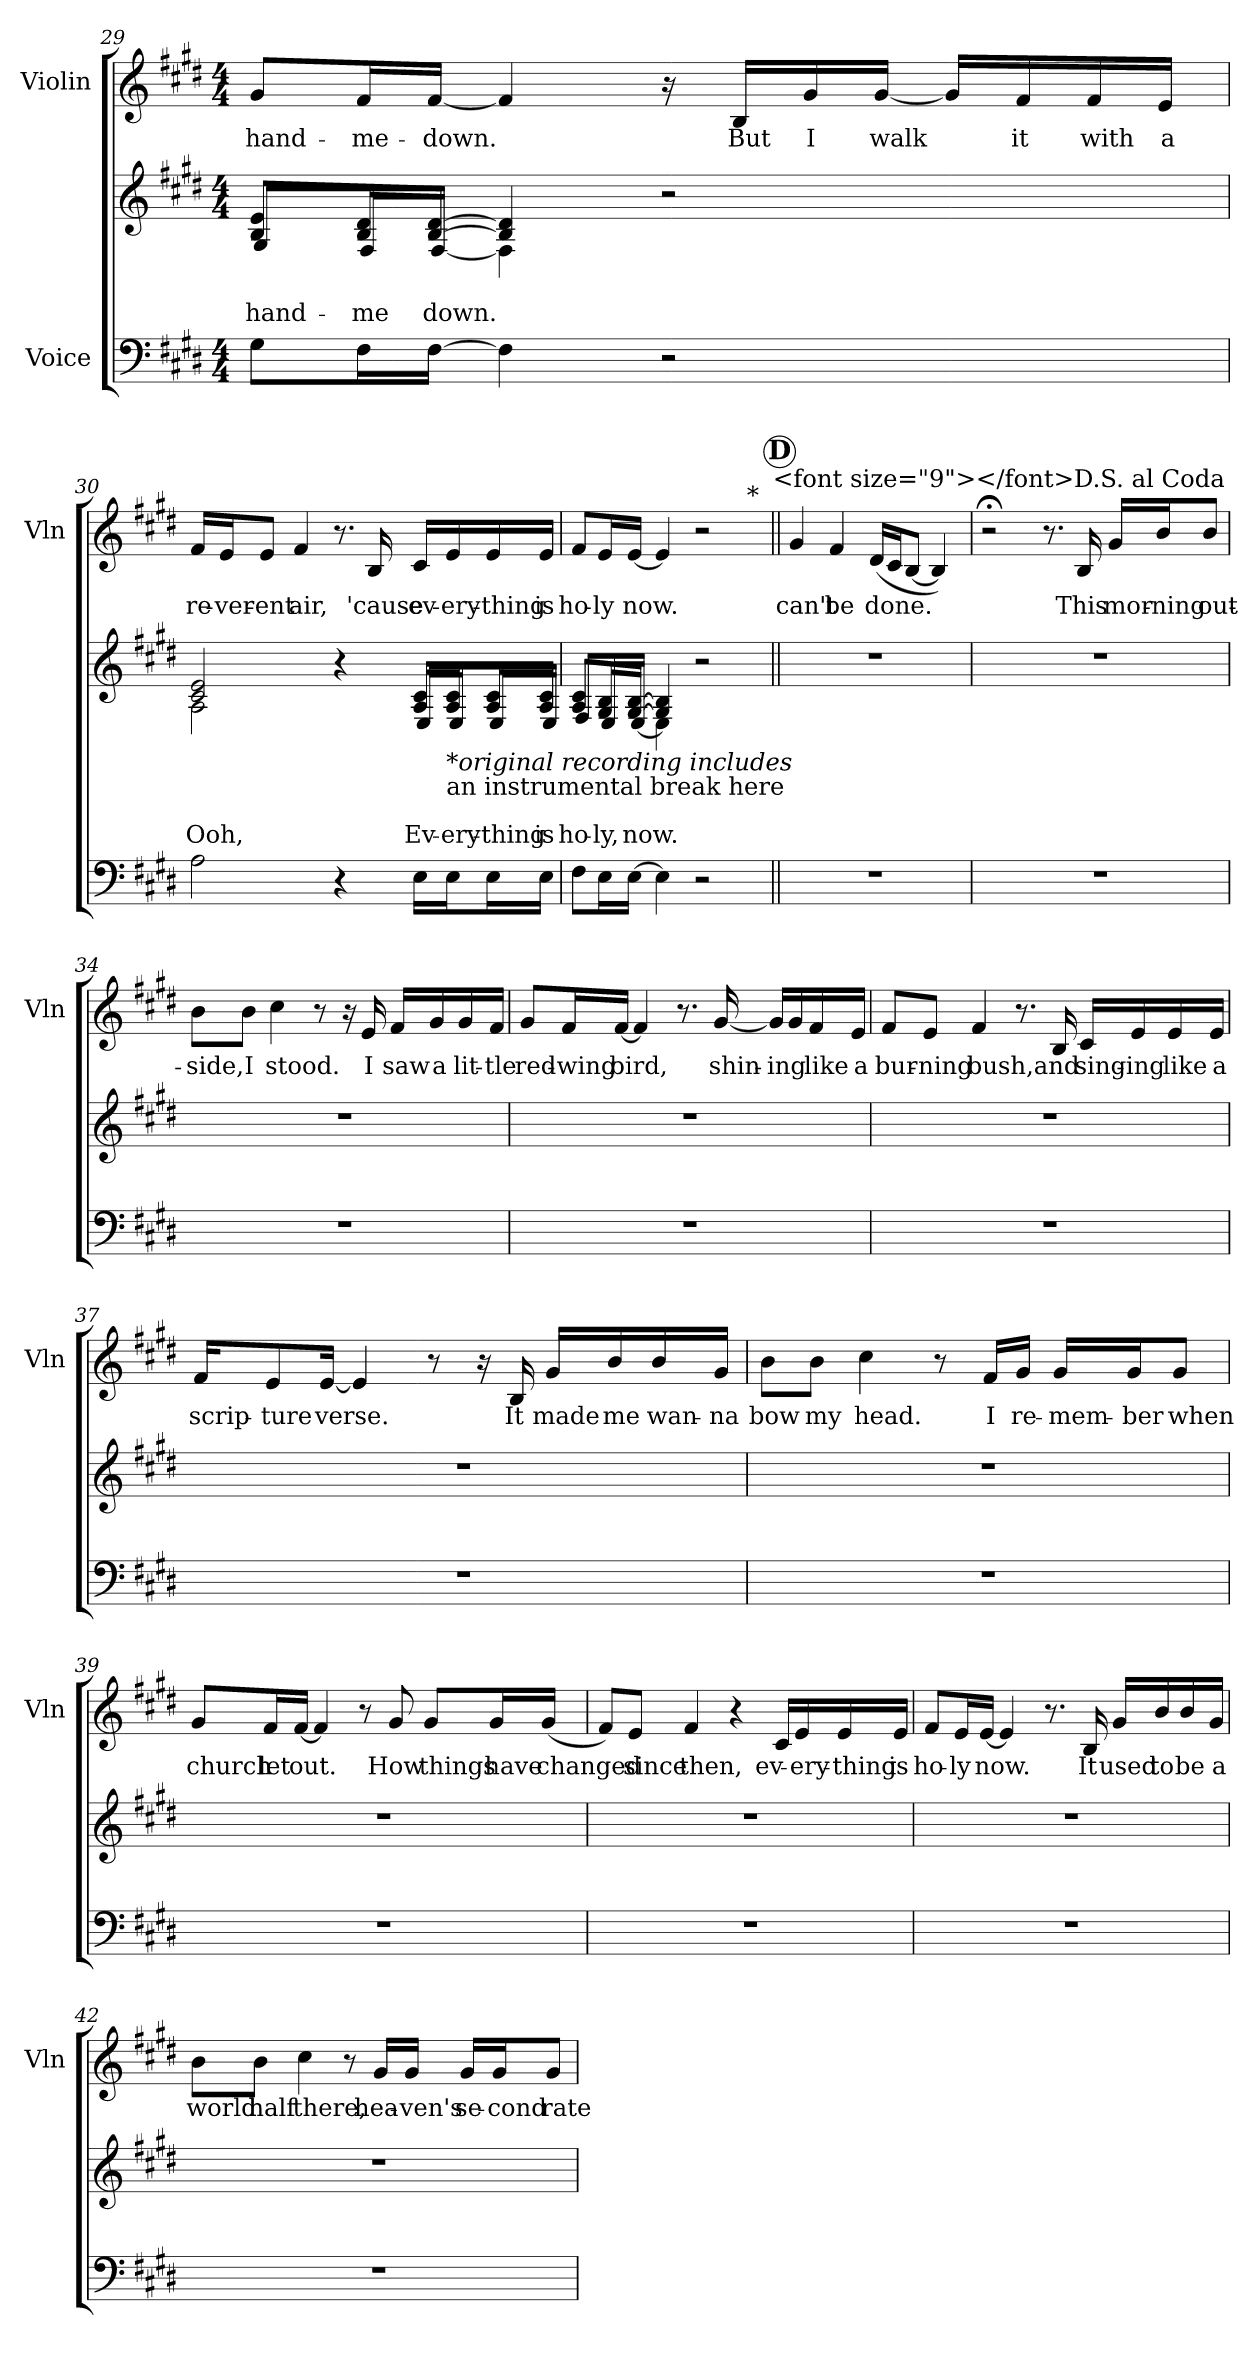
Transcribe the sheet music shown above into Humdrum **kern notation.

**kern	**kern	**text	**text	**kern	**text
*part2	*part2	*part2	*part2	*part1	*part1
*staff3	*staff2	*staff2	*staff2	*staff1	*staff1
*I"Voice	*	*	*	*I"Violin	*
*	*	*	*	*I'Vln	*
!!LO:LB:g=z
*clefF4	*clefG2	*	*	*clefG2	*
*k[f#c#g#d#]	*k[f#c#g#d#]	*	*	*k[f#c#g#d#]	*
*E:	*E:	*	*	*E:	*
*M4/4	*M4/4	*	*	*M4/4	*
=29	=29	=29	=29	=29	=29
*	*^	*	*	*	*
!	!	!	!	!	!	!LO:LY:b
8G#\L	8B/ 8e/L	8G#/L	.	hand-	8g#/L	hand-
!	!	!	!	!	!	!LO:LY:b
16F#\L	16B/ 16d#/L	16F#/L	.	-me	16f#/L	-me-
!	!	!	!	!	!	!LO:LY:b
[>16F#\JJ	[>16B/ [>16d#/JJ	[>16F#/JJ	.	down.	[<16f#/JJ	-down.
4F#]	4B] 4d#]	4F#]	.	.	4f#/]	.
2r	2r	2ryy	.	.	16r	.
!	!	!	!	!	!	!LO:LY:b
.	.	.	.	.	16B/LL	But
!	!	!	!	!	!	!LO:LY:b
.	.	.	.	.	16g#/	I
!	!	!	!	!	!	!LO:LY:b
.	.	.	.	.	[<16g#/JJ	walk
.	.	.	.	.	16g#/LL]	.
!	!	!	!	!	!	!LO:LY:b
.	.	.	.	.	16f#/	it
!	!	!	!	!	!	!LO:LY:b
.	.	.	.	.	16f#/	with
!	!	!	!	!	!	!LO:LY:b
.	.	.	.	.	16e/JJ	a
=30	=30	=30	=30	=30	=30	=30
!	!	!	!	!	!	!LO:LY:b
2A	2c# 2e	2A	.	Ooh,	16f#/LL	re-
!	!	!	!	!	!	!LO:LY:b
.	.	.	.	.	16e/J	-ver-
!	!	!	!	!	!	!LO:LY:b
.	.	.	.	.	8e/J	-ent
!	!	!	!	!	!	!LO:LY:b
.	.	.	.	.	4f#/	air,
4r	4r	4ryy	.	.	8.r	.
!	!	!	!	!	!	!LO:LY:b
.	.	.	.	.	16B/	'cause
!	!	!	!	!	!	!LO:LY:b
16E\LL	16A/ 16c#/LL	16E/LL	.	Ev-	16c#/LL	ev-
!	!LO:TX:b:i:t=*original recording includes	!	!	!	!	!
!	!LO:TX:b:t=an instrumental break here	!	!	!	!	!
!	!	!	!	!	!	!LO:LY:b
16E\J	16A/ 16c#/J	16E/J	.	-ery-	16e/	-ery-
!	!	!	!	!	!	!LO:LY:b
16E\L	16A/ 16c#/L	16E/L	.	-thing	16e/	-thing
!	!	!	!	!	!	!LO:LY:b
16E\JJ	16A/ 16c#/JJ	16E/JJ	.	is	16e/JJ	is
!!LO:PB:g=z
=31	=31	=31	=31	=31	=31	=31
!	!	!	!	!	!	!LO:LY:b
*	*	*	*	*	*^	*
8F#\L	8A/ 8c#/L	8F#/L	.	ho-	8f#/L	2..ryy	ho-
!	!	!	!	!	!	!	!LO:LY:b
16E\L	16G#/ 16B/L	16E/L	.	-ly,	16e/L	.	-ly
!	!	!	!	!	!	!	!LO:LY:b
[>16E\JJ	[>16G#/ [>16B/JJ	[>16E/JJ	.	now.	[<16e/JJ	.	now.
4E]	4G#] 4B]	4E]	.	.	4e/]	.	.
2r	2r	2ryy	.	.	2r	.	.
!	!	!	!	!	!	!LO:TX:a:t=*	!
.	.	.	.	.	.	8ryy	.
!	!	!	!	!	!LO:TX:a:t=<font size="9"></font>D.S. al Coda	!	!
!!LO:REH:place=s1:a:enc=circle:t=D
=32||	=32||	=32||	=32||	=32||	=32||	=32||	=32||
!	!	!	!	!	!	!	!LO:LY:b
*	*v	*v	*	*	*	*	*
*	*	*	*	*v	*v	*
1r	1r	.	.	4g#/	can't
!	!	!	!	!	!LO:LY:b
.	.	.	.	4f#/	be
!	!	!	!	!	!LO:LY:b
.	.	.	.	(<16d#/LL	done.
.	.	.	.	16c#/J	.
.	.	.	.	[<8B/J	.
.	.	.	.	4B/])	.
=33	=33	=33	=33	=33	=33
1r	1r	.	.	2r;<	.
.	.	.	.	8.r	.
!	!	!	!	!	!LO:LY:b
.	.	.	.	16B/	This
!	!	!	!	!	!LO:LY:b
.	.	.	.	16g#/LL	mor-
!	!	!	!	!	!LO:LY:b
.	.	.	.	16b/J	-ning
!	!	!	!	!	!LO:LY:b
.	.	.	.	8b/J	out-
=34	=34	=34	=34	=34	=34
!	!	!	!	!	!LO:LY:b
1r	1r	.	.	8b\L	-side,
!	!	!	!	!	!LO:LY:b
.	.	.	.	8b\J	I
!	!	!	!	!	!LO:LY:b
.	.	.	.	4cc#\	stood.
.	.	.	.	8r	.
.	.	.	.	16r	.
!	!	!	!	!	!LO:LY:b
.	.	.	.	16e/	I
!	!	!	!	!	!LO:LY:b
.	.	.	.	16f#/LL	saw
!	!	!	!	!	!LO:LY:b
.	.	.	.	16g#/	a
!	!	!	!	!	!LO:LY:b
.	.	.	.	16g#/	lit-
!	!	!	!	!	!LO:LY:b
.	.	.	.	16f#/JJ	-tle
!!LO:LB:g=z
=35	=35	=35	=35	=35	=35
!	!	!	!	!	!LO:LY:b
1r	1r	.	.	8g#/L	red-
!	!	!	!	!	!LO:LY:b
.	.	.	.	16f#/L	-wing
!	!	!	!	!	!LO:LY:b
.	.	.	.	[<16f#/JJ	bird,
.	.	.	.	4f#/]	.
.	.	.	.	8.r	.
!	!	!	!	!	!LO:LY:b
.	.	.	.	[<16g#/	shin-
.	.	.	.	16g#/LL]	.
!	!	!	!	!	!LO:LY:b
.	.	.	.	16g#/	-ing
!	!	!	!	!	!LO:LY:b
.	.	.	.	16f#/	like
!	!	!	!	!	!LO:LY:b
.	.	.	.	16e/JJ	a
=36	=36	=36	=36	=36	=36
!	!	!	!	!	!LO:LY:b
1r	1r	.	.	8f#/L	bur-
!	!	!	!	!	!LO:LY:b
.	.	.	.	8e/J	-ning
!	!	!	!	!	!LO:LY:b
.	.	.	.	4f#/	bush,
.	.	.	.	8.r	.
!	!	!	!	!	!LO:LY:b
.	.	.	.	16B/	and
!	!	!	!	!	!LO:LY:b
.	.	.	.	16c#/LL	sing-
!	!	!	!	!	!LO:LY:b
.	.	.	.	16e/	-ing
!	!	!	!	!	!LO:LY:b
.	.	.	.	16e/	like
!	!	!	!	!	!LO:LY:b
.	.	.	.	16e/JJ	a
!!LO:LB:g=z
=37	=37	=37	=37	=37	=37
!	!	!	!	!	!LO:LY:b
1r	1r	.	.	16f#/KL	scrip-
!	!	!	!	!	!LO:LY:b
.	.	.	.	8e/	-ture
!	!	!	!	!	!LO:LY:b
.	.	.	.	[<16e/Jk	verse.
.	.	.	.	4e/]	.
.	.	.	.	8r	.
.	.	.	.	16r	.
!	!	!	!	!	!LO:LY:b
.	.	.	.	16B/	It
!	!	!	!	!	!LO:LY:b
.	.	.	.	16g#/LL	made
!	!	!	!	!	!LO:LY:b
.	.	.	.	16b/	me
!	!	!	!	!	!LO:LY:b
.	.	.	.	16b/	wan-
!	!	!	!	!	!LO:LY:b
.	.	.	.	16g#/JJ	-na
=38	=38	=38	=38	=38	=38
!	!	!	!	!	!LO:LY:b
1r	1r	.	.	8b\L	bow
!	!	!	!	!	!LO:LY:b
.	.	.	.	8b\J	my
!	!	!	!	!	!LO:LY:b
.	.	.	.	4cc#\	head.
.	.	.	.	8r	.
!	!	!	!	!	!LO:LY:b
.	.	.	.	16f#/LL	I
!	!	!	!	!	!LO:LY:b
.	.	.	.	16g#/JJ	re-
!	!	!	!	!	!LO:LY:b
.	.	.	.	16g#/LL	-mem-
!	!	!	!	!	!LO:LY:b
.	.	.	.	16g#/J	-ber
!	!	!	!	!	!LO:LY:b
.	.	.	.	8g#/J	when
!!LO:LB:g=z
=39	=39	=39	=39	=39	=39
!	!	!	!	!	!LO:LY:b
1r	1r	.	.	8g#/L	church
!	!	!	!	!	!LO:LY:b
.	.	.	.	16f#/L	let
!	!	!	!	!	!LO:LY:b
.	.	.	.	[<16f#/JJ	out.
.	.	.	.	4f#/]	.
.	.	.	.	8r	.
!	!	!	!	!	!LO:LY:b
.	.	.	.	8g#/	How
!	!	!	!	!	!LO:LY:b
.	.	.	.	8g#/L	things
!	!	!	!	!	!LO:LY:b
.	.	.	.	16g#/L	have
!	!	!	!	!	!LO:LY:b
.	.	.	.	(<16g#/JJ	changed
=40	=40	=40	=40	=40	=40
1r	1r	.	.	8f#/L)	.
!	!	!	!	!	!LO:LY:b
.	.	.	.	8e/J	since
!	!	!	!	!	!LO:LY:b
.	.	.	.	4f#/	then,
.	.	.	.	4r	.
!	!	!	!	!	!LO:LY:b
.	.	.	.	16c#/LL	ev-
!	!	!	!	!	!LO:LY:b
.	.	.	.	16e/	-ery-
!	!	!	!	!	!LO:LY:b
.	.	.	.	16e/	-thing
!	!	!	!	!	!LO:LY:b
.	.	.	.	16e/JJ	is
!!LO:LB:g=z
=41	=41	=41	=41	=41	=41
!	!	!	!	!	!LO:LY:b
1r	1r	.	.	8f#/L	ho-
!	!	!	!	!	!LO:LY:b
.	.	.	.	16e/L	-ly
!	!	!	!	!	!LO:LY:b
.	.	.	.	[<16e/JJ	now.
.	.	.	.	4e/]	.
.	.	.	.	8.r	.
!	!	!	!	!	!LO:LY:b
.	.	.	.	16B/	It
!	!	!	!	!	!LO:LY:b
.	.	.	.	16g#/LL	used
!	!	!	!	!	!LO:LY:b
.	.	.	.	16b/	to
!	!	!	!	!	!LO:LY:b
.	.	.	.	16b/	be
!	!	!	!	!	!LO:LY:b
.	.	.	.	16g#/JJ	a
=42	=42	=42	=42	=42	=42
!	!	!	!	!	!LO:LY:b
1r	1r	.	.	8b\L	world
!	!	!	!	!	!LO:LY:b
.	.	.	.	8b\J	half
!	!	!	!	!	!LO:LY:b
.	.	.	.	4cc#\	there,
.	.	.	.	8r	.
!	!	!	!	!	!LO:LY:b
.	.	.	.	16g#/LL	hea-
!	!	!	!	!	!LO:LY:b
.	.	.	.	16g#/JJ	-ven's
!	!	!	!	!	!LO:LY:b
.	.	.	.	16g#/LL	se-
!	!	!	!	!	!LO:LY:b
.	.	.	.	16g#/J	-cond
!	!	!	!	!	!LO:LY:b
.	.	.	.	8g#/J	rate
=	=	=	=	=	=
*-	*-	*-	*-	*-	*-
